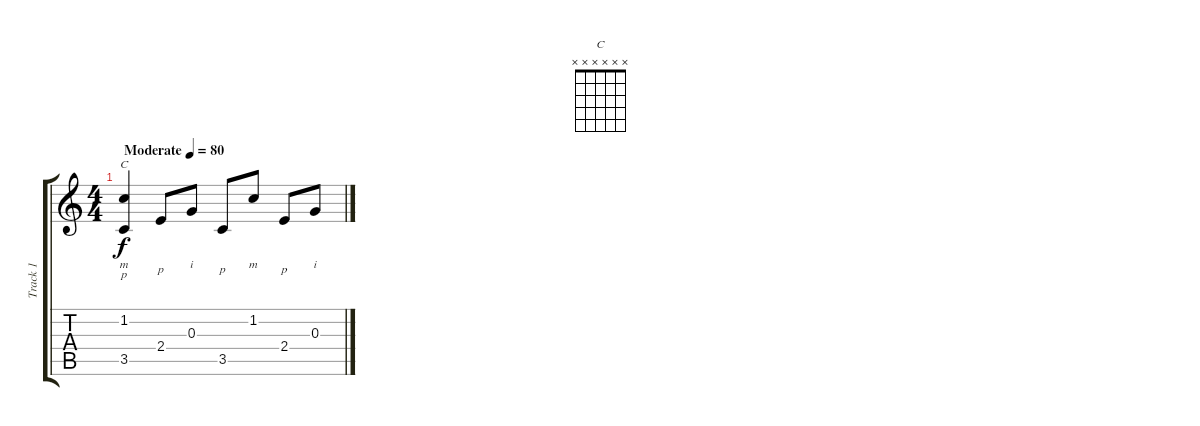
\track ("Track 1" "Track 1") {instrument acousticguitarnylon}
\staff {score tabs}
\tuning (E4 B3 G3 D3 A2 E2) {hide}
\chord ("C" x x x x x x)
\ts (4 4)
\tempo (80 "Moderate")
\clef g2
\ks c
(1.2 3.5).4{ch "C" lyrics (0 "m") lyrics (1 "p") lyrics (2 "") lyrics (3 "") lyrics (4 "") dy f instrument acousticguitarnylon} 2.4.8{lyrics (0 "") lyrics (1 "p") lyrics (2 "") lyrics (3 "") lyrics (4 "")} 0.3.8{lyrics (0 "i") lyrics (1 "") lyrics (2 "") lyrics (3 "") lyrics (4 "")} 3.5.8{lyrics (0 "") lyrics (1 "p") lyrics (2 "") lyrics (3 "") lyrics (4 "")} 1.2.8{lyrics (0 "m") lyrics (1 "") lyrics (2 "") lyrics (3 "") lyrics (4 "")} 2.4.8{lyrics (0 "") lyrics (1 "p") lyrics (2 "") lyrics (3 "") lyrics (4 "")} 0.3.8{lyrics (0 "i") lyrics (1 "") lyrics (2 "") lyrics (3 "") lyrics (4 "")}
